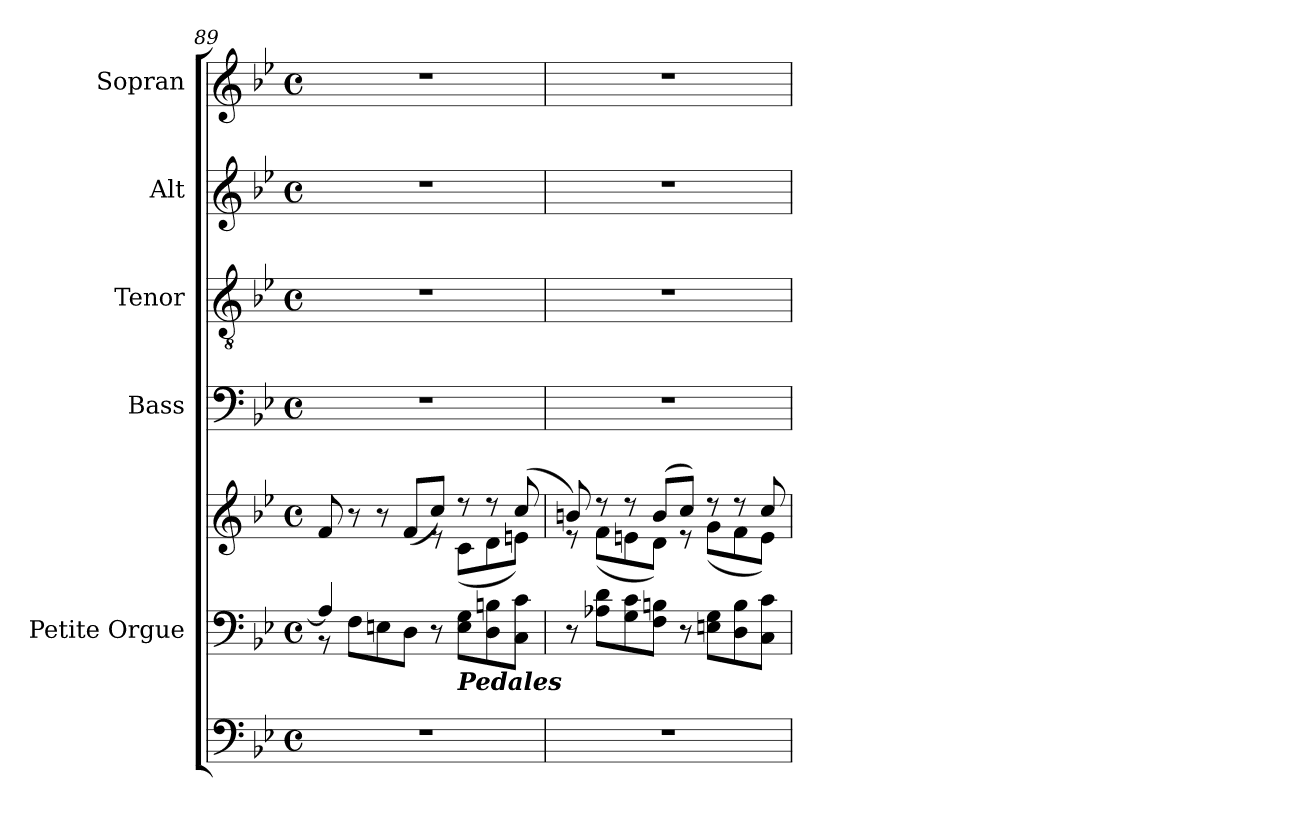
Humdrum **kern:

**kern	**kern	**kern	**kern	**kern	**kern	**kern
*part6	*part5	*part5	*part4	*part3	*part2	*part1
*staff7	*staff6	*staff5	*staff4	*staff3	*staff2	*staff1
*	*I"Petite Orgue	*	*I"Bass	*I"Tenor	*I"Alt	*I"Sopran
*	*I'Org. 1	*	*I'B.	*I'T.	*I'A.	*I'S.
*clefF4	*clefF4	*clefG2	*clefF4	*clefGv2	*clefG2	*clefG2
*k[b-e-]	*k[b-e-]	*k[b-e-]	*k[b-e-]	*k[b-e-]	*k[b-e-]	*k[b-e-]
*B-:	*B-:	*B-:	*B-:	*B-:	*B-:	*B-:
*M4/4	*M4/4	*M4/4	*M4/4	*M4/4	*M4/4	*M4/4
*met(c)	*met(c)	*met(c)	*met(c)	*met(c)	*met(c)	*met(c)
=89	=89	=89	=89	=89	=89	=89
*	*^	*^	*	*	*	*
1r	4A/]	8r	8f/	2ryy	1r	1r	1r	1r
.	.	8F\L	8r	.	.	.	.	.
.	2.ryy	8En\	8r	.	.	.	.	.
.	.	8D\J	(>8f/L	.	.	.	.	.
.	.	8r	8cc/J)	8rd	.	.	.	.
!	!	!LO:TX:b:Bi:t=Pedales	!	!	!	!	!	!
.	.	8E\ 8G\L	8r	(>8c\L	.	.	.	.
.	.	8D\ 8Bn\	8r	8d\	.	.	.	.
.	.	8C\ 8c\J	(8cc/	8en\J)	.	.	.	.
*	*v	*v	*	*	*	*	*	*
!!LO:LB:g=z
=90	=90	=90	=90	=90	=90	=90	=90
1r	8r	8bn/)	8rd	1r	1r	1r	1r
.	8A-X\ 8d\L	8rdd	(>8f\L	.	.	.	.
.	8G\ 8c\	8rdd	8en\	.	.	.	.
.	8F\ 8Bn\J	(>8b/L	8d\J)	.	.	.	.
.	8r	8cc/J)	8rd	.	.	.	.
.	8En\ 8G\L	8rdd	(>8g\L	.	.	.	.
.	8D\ 8B\	8rdd	8f\	.	.	.	.
.	8C\ 8c\J	8cc/	8e\J)	.	.	.	.
*	*	*v	*v	*	*	*	*
=	=	=	=	=	=	=
*-	*-	*-	*-	*-	*-	*-
